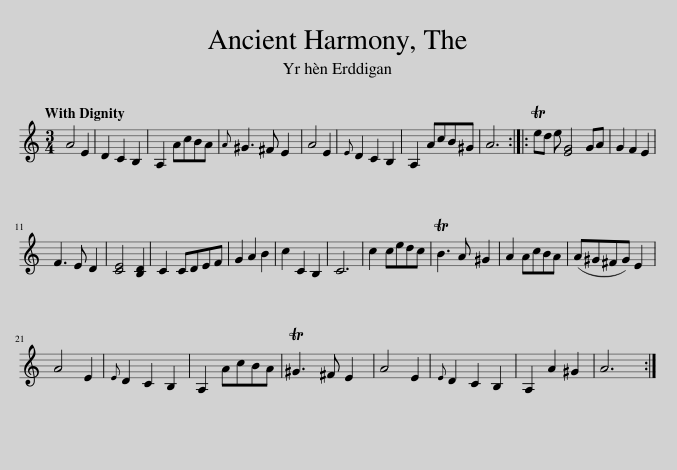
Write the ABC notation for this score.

X:1
L:1/8
Q:1/4=120
M:3/4
I:linebreak $
K:C
V:1 treble
V:1
 A4 E2 | D2 C2 B,2 | A,2 AcBA |{A} ^G3 ^F E2 | A4 E2 | %5
{E} D2 C2 B,2 | A,2 AcB^G | A6 :: Ted e [EG]4 GA | G2 F2 E2 |$ %10
 F3 E D2 | [CE]4 [B,D]2 | C2 CDEF | G2 A2 B2 | c2 C2 B,2 | %15
 C6 | c2 cedc | TB3 A ^G2 | A2 AcBA | (A^G^FG) E2 |$ %20
 A4 E2 |{E} D2 C2 B,2 | A,2 AcBA | T^G3 ^F E2 | A4 E2 | %25
{E} D2 C2 B,2 | A,2 A2 ^G2 | A6 :| %28
